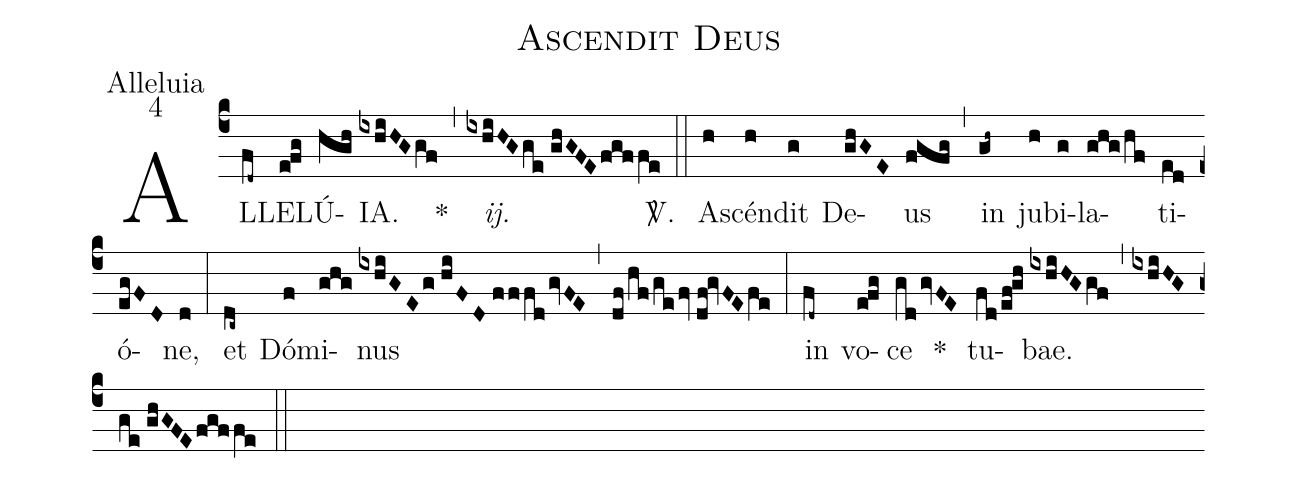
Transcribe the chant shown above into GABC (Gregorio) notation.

name:Ascendit Deus;
office-part:Alleluia;
mode:4;
%%
(c4) AL(fd~)LE(e!fg)LÚ(hgh)IA.(ixhiHGgf) *(,) <i>ij.</i>(ixhiHG/ge//ghGFE/fgffe) <sp>V/</sp>.(::) A(h)scén(h)dit(g) De(ghGE)us(fgfg) (,) in(gh~) ju(h)bi(g)la(ghg/hf)ti(ed)ó(egFD)ne,(d) (:) et(dc~) Dó(f)mi(ghg)nus(ixhiGE/g//hiFD//fffd/gvFE) (,) (df/hf/ge/fv///df!gvFE/fe) (:) in(fd~) vo(e!fg)ce(gd/gvFE) *() tu(fd/ef!gh)bae.(ixhiHG/gf) (,) (ixhiHG/ge//ghGFE/fgffe) (::)
